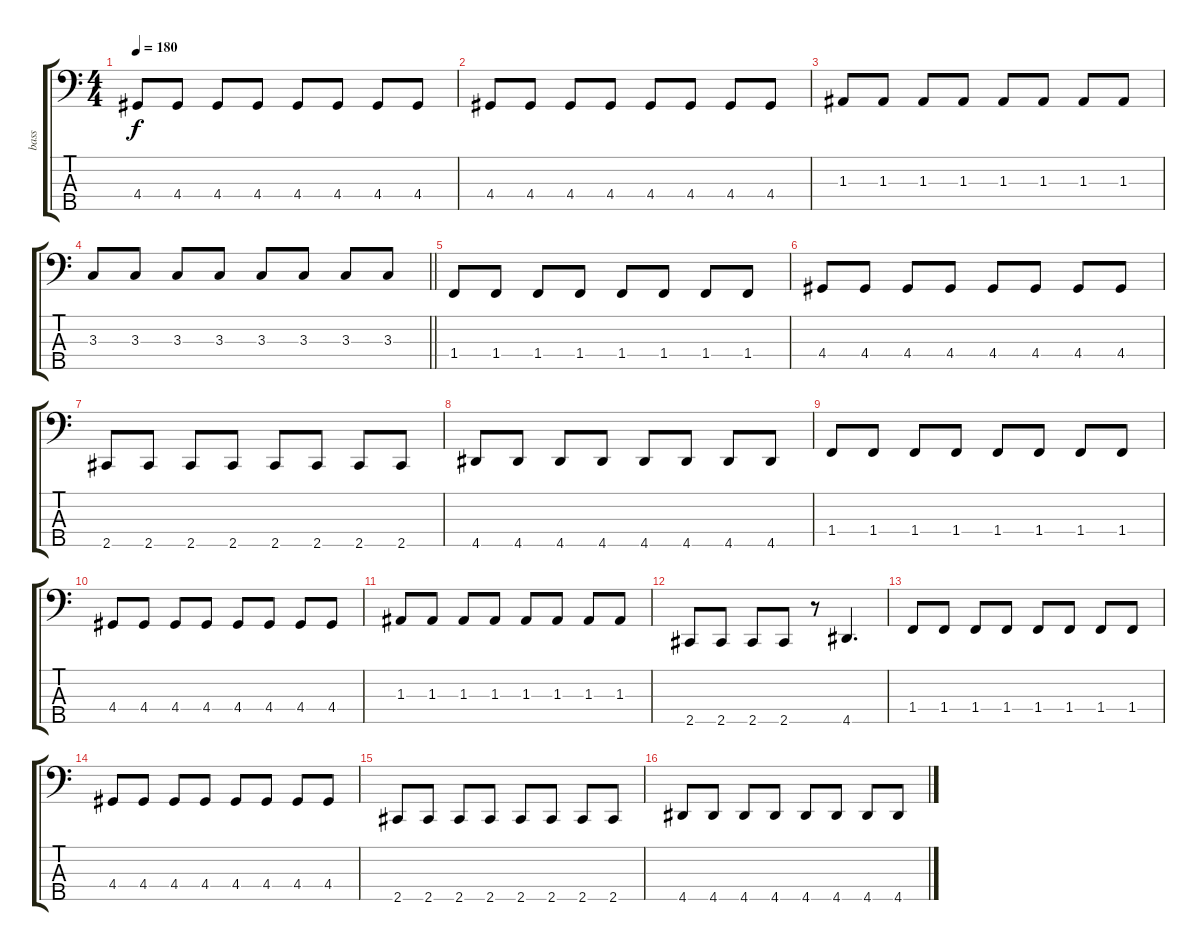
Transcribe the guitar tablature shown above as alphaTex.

\track ("bass" "bass") {instrument electricbassfinger}
\staff {score tabs}
\tuning (G2 D2 A1 E1 B0) {hide}
\ts (4 4)
\tempo 180
\clef f4
\ks c
4.4.8{dy f} 4.4.8 4.4.8 4.4.8 4.4.8 4.4.8 4.4.8 4.4.8 |
4.4.8 4.4.8 4.4.8 4.4.8 4.4.8 4.4.8 4.4.8 4.4.8 |
1.3.8 1.3.8 1.3.8 1.3.8 1.3.8 1.3.8 1.3.8 1.3.8 |
\barLineRight lightlight
3.3.8 3.3.8 3.3.8 3.3.8 3.3.8 3.3.8 3.3.8 3.3.8 |
1.4.8 1.4.8 1.4.8 1.4.8 1.4.8 1.4.8 1.4.8 1.4.8 |
4.4.8 4.4.8 4.4.8 4.4.8 4.4.8 4.4.8 4.4.8 4.4.8 |
2.5.8 2.5.8 2.5.8 2.5.8 2.5.8 2.5.8 2.5.8 2.5.8 |
4.5.8 4.5.8 4.5.8 4.5.8 4.5.8 4.5.8 4.5.8 4.5.8 |
1.4.8 1.4.8 1.4.8 1.4.8 1.4.8 1.4.8 1.4.8 1.4.8 |
4.4.8 4.4.8 4.4.8 4.4.8 4.4.8 4.4.8 4.4.8 4.4.8 |
1.3.8 1.3.8 1.3.8 1.3.8 1.3.8 1.3.8 1.3.8 1.3.8 |
2.5.8 2.5.8 2.5.8 2.5.8 r.8 4.5.4{d} |
1.4.8 1.4.8 1.4.8 1.4.8 1.4.8 1.4.8 1.4.8 1.4.8 |
4.4.8 4.4.8 4.4.8 4.4.8 4.4.8 4.4.8 4.4.8 4.4.8 |
2.5.8 2.5.8 2.5.8 2.5.8 2.5.8 2.5.8 2.5.8 2.5.8 |
4.5.8 4.5.8 4.5.8 4.5.8 4.5.8 4.5.8 4.5.8 4.5.8
